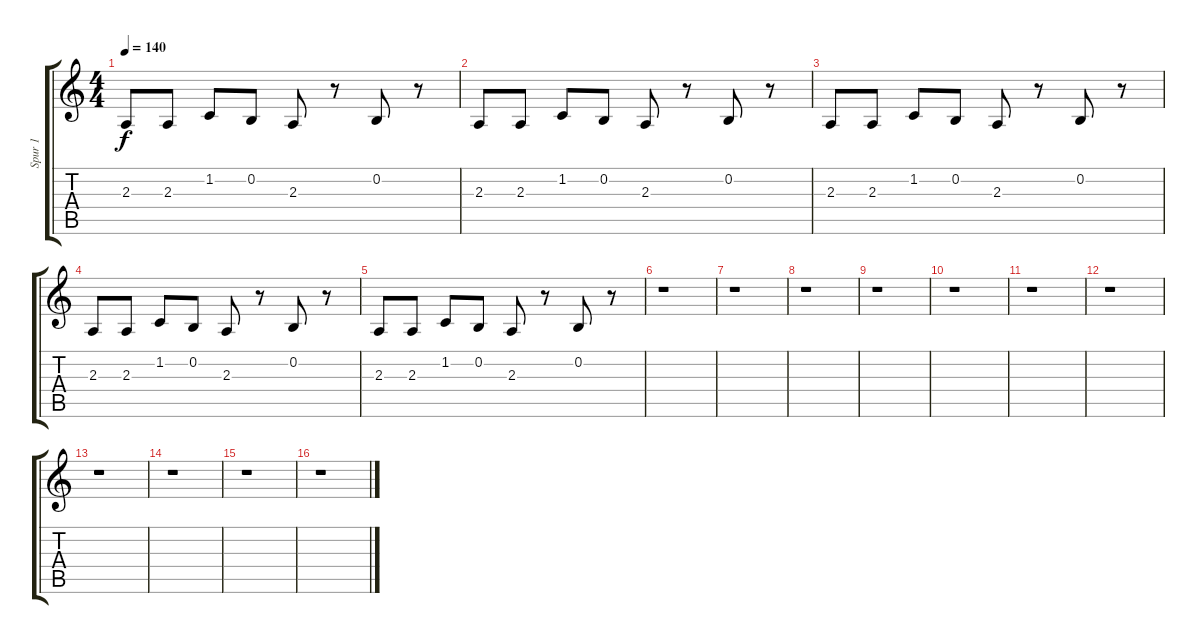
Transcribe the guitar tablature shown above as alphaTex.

\track ("Spur 1" "Spur 1") {instrument lead8bassandlead}
\staff {score tabs}
\tuning (E4 B3 G3 D3 A2 E2) {hide}
\ts (4 4)
\tempo 140
\clef g2
\ks c
2.3.8{dy f} 2.3.8 1.2.8 0.2.8 2.3.8 r.8 0.2.8 r.8 |
2.3.8 2.3.8 1.2.8 0.2.8 2.3.8 r.8 0.2.8 r.8 |
2.3.8 2.3.8 1.2.8 0.2.8 2.3.8 r.8 0.2.8 r.8 |
2.3.8 2.3.8 1.2.8 0.2.8 2.3.8 r.8 0.2.8 r.8 |
2.3.8 2.3.8 1.2.8 0.2.8 2.3.8 r.8 0.2.8 r.8 |
r.1 |
r.1 |
r.1 |
r.1 |
r.1 |
r.1 |
r.1 |
r.1 |
r.1 |
r.1 |
r.1
